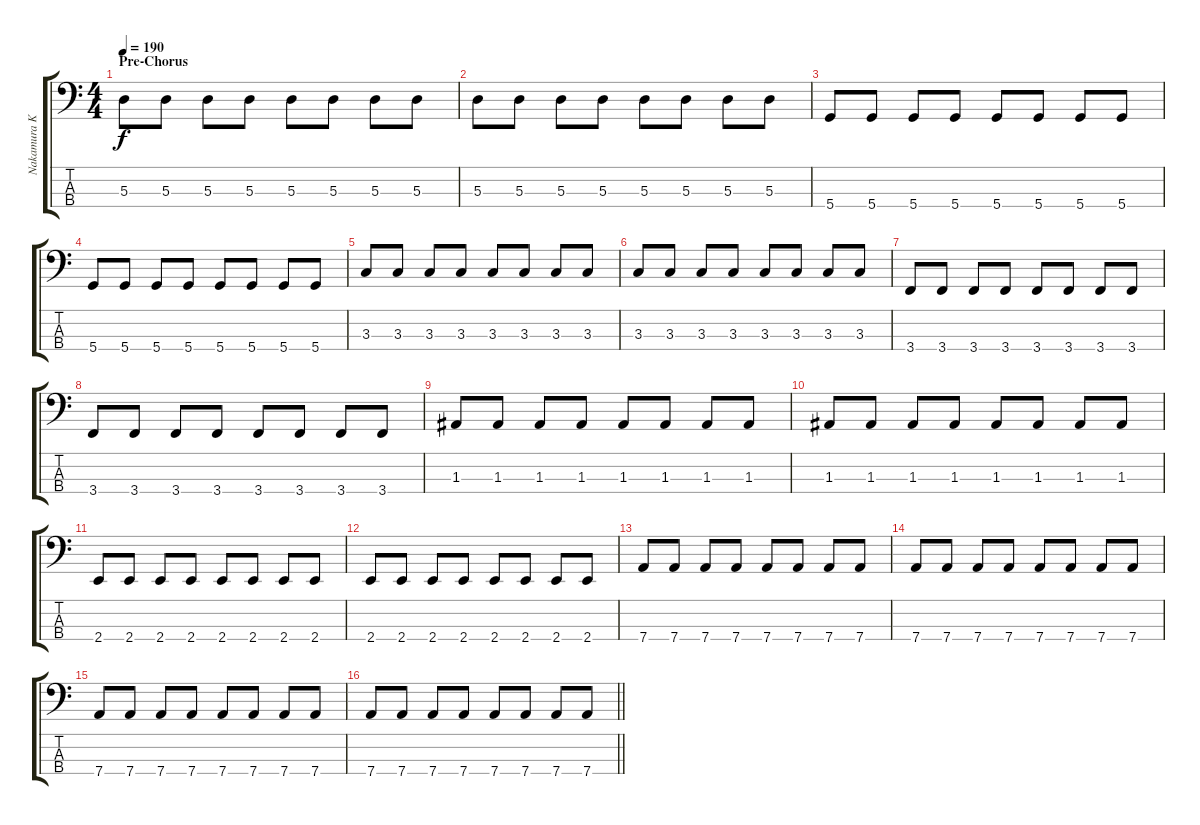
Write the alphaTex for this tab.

\track ("Nakamura Kazuhiko" "Nakamura K") {instrument electricbassfinger}
\staff {score tabs}
\tuning (G2 D2 A1 D1) {hide}
\ts (4 4)
\section ("" "Pre-Chorus")
\tempo 190
\clef f4
\ks c
5.3.8{dy f} 5.3.8 5.3.8 5.3.8 5.3.8 5.3.8 5.3.8 5.3.8 |
5.3.8 5.3.8 5.3.8 5.3.8 5.3.8 5.3.8 5.3.8 5.3.8 |
5.4.8 5.4.8 5.4.8 5.4.8 5.4.8 5.4.8 5.4.8 5.4.8 |
5.4.8 5.4.8 5.4.8 5.4.8 5.4.8 5.4.8 5.4.8 5.4.8 |
3.3.8 3.3.8 3.3.8 3.3.8 3.3.8 3.3.8 3.3.8 3.3.8 |
3.3.8 3.3.8 3.3.8 3.3.8 3.3.8 3.3.8 3.3.8 3.3.8 |
3.4.8 3.4.8 3.4.8 3.4.8 3.4.8 3.4.8 3.4.8 3.4.8 |
3.4.8 3.4.8 3.4.8 3.4.8 3.4.8 3.4.8 3.4.8 3.4.8 |
1.3.8 1.3.8 1.3.8 1.3.8 1.3.8 1.3.8 1.3.8 1.3.8 |
1.3.8 1.3.8 1.3.8 1.3.8 1.3.8 1.3.8 1.3.8 1.3.8 |
2.4.8 2.4.8 2.4.8 2.4.8 2.4.8 2.4.8 2.4.8 2.4.8 |
2.4.8 2.4.8 2.4.8 2.4.8 2.4.8 2.4.8 2.4.8 2.4.8 |
7.4.8 7.4.8 7.4.8 7.4.8 7.4.8 7.4.8 7.4.8 7.4.8 |
7.4.8 7.4.8 7.4.8 7.4.8 7.4.8 7.4.8 7.4.8 7.4.8 |
7.4.8 7.4.8 7.4.8 7.4.8 7.4.8 7.4.8 7.4.8 7.4.8 |
\barLineRight lightlight
7.4.8 7.4.8 7.4.8 7.4.8 7.4.8 7.4.8 7.4.8 7.4.8
